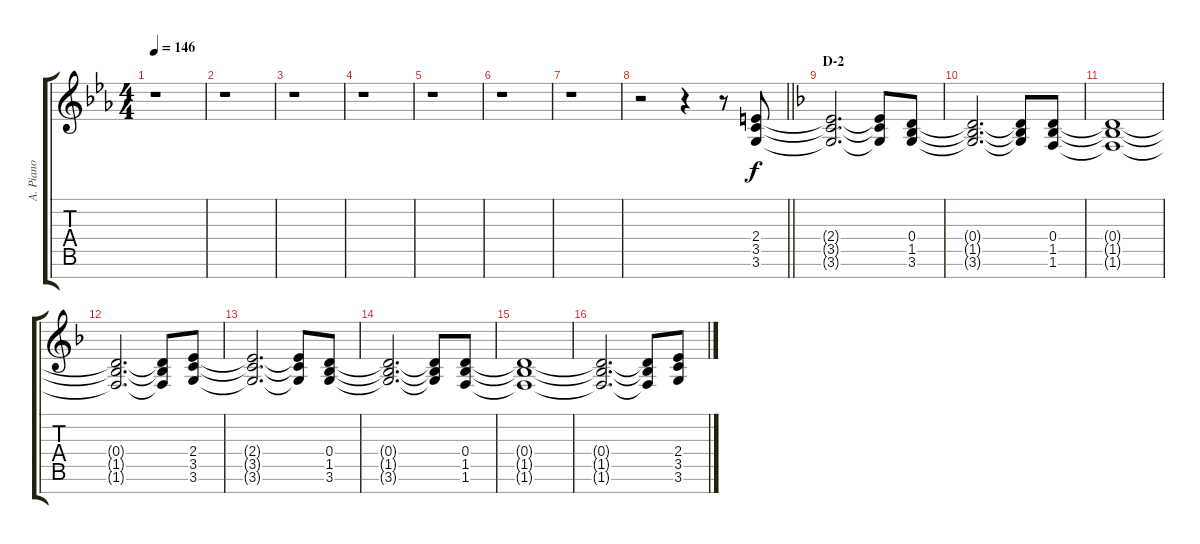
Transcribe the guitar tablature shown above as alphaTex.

\track ("A. Piano" "A. Piano") {instrument acousticgrandpiano}
\staff {score tabs}
\tuning (E5 B4 G4 D4 A3 E3 B2) {hide}
\ts (4 4)
\tempo 146
\clef g2
\ks eb
r.1{dy f} |
r.1 |
r.1 |
r.1 |
r.1 |
r.1 |
r.1 |
\barLineRight lightlight
r.2 r.4 r.8 (2.4 3.5 3.6).8 |
\section ("" "D-2")
\ks f
(2.4{t} 3.5{t} 3.6{t}).2{d} (2.4{t} 3.5{t} 3.6{t}).8 (0.4 1.5 3.6).8 |
(0.4{t} 1.5{t} 3.6{t}).2{d} (0.4{t} 1.5{t} 3.6{t}).8 (0.4 1.5 1.6).8 |
(0.4{t} 1.5{t} 1.6{t}).1 |
(0.4{t} 1.5{t} 1.6{t}).2{d} (0.4{t} 1.5{t} 1.6{t}).8 (2.4 3.5 3.6).8 |
(2.4{t} 3.5{t} 3.6{t}).2{d} (2.4{t} 3.5{t} 3.6{t}).8 (0.4 1.5 3.6).8 |
(0.4{t} 1.5{t} 3.6{t}).2{d} (0.4{t} 1.5{t} 3.6{t}).8 (0.4 1.5 1.6).8 |
(0.4{t} 1.5{t} 1.6{t}).1 |
(0.4{t} 1.5{t} 1.6{t}).2{d} (0.4{t} 1.5{t} 1.6{t}).8 (2.4 3.5 3.6).8
